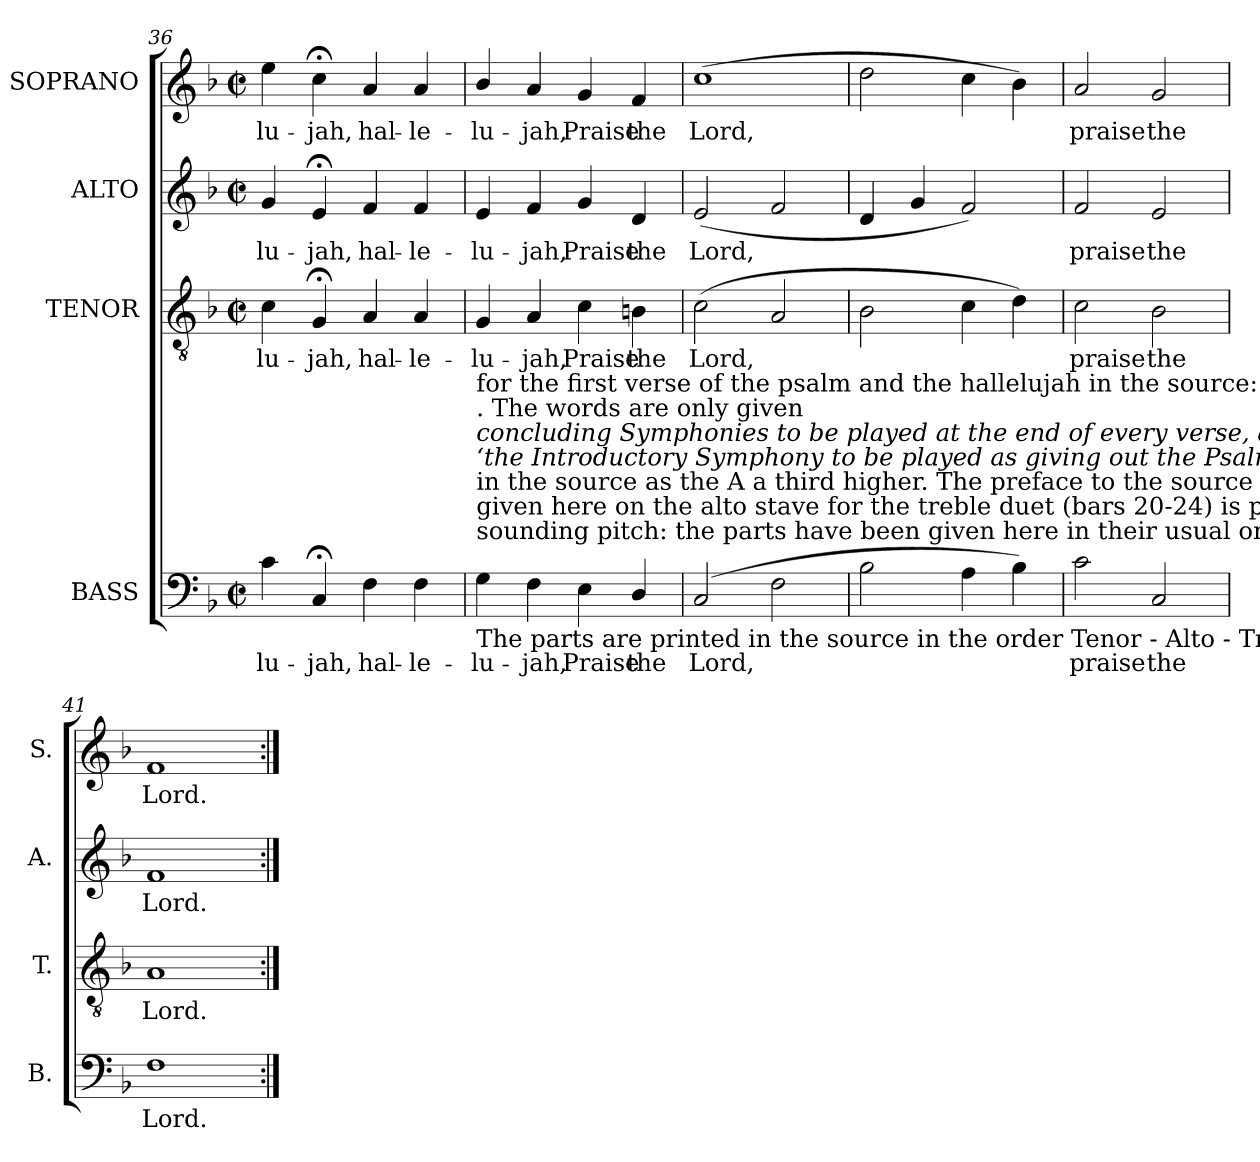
**kern	**text	**kern	**text	**kern	**text	**kern	**text
*part4	*part4	*part3	*part3	*part2	*part2	*part1	*part1
*staff4	*staff4	*staff3	*staff3	*staff2	*staff2	*staff1	*staff1
*I"BASS	*	*I"TENOR	*	*I"ALTO	*	*I"SOPRANO	*
*I'B.	*	*I'T.	*	*I'A.	*	*I'S.	*
*clefF4	*	*clefGv2	*	*clefG2	*	*clefG2	*
*	*	*ITrd7c12	*	*	*	*	*
*k[b-]	*	*k[b-]	*	*k[b-]	*	*k[b-]	*
*F:	*	*F:	*	*F:	*	*F:	*
*M2/2	*	*M2/2	*	*M2/2	*	*M2/2	*
*met(c|)	*	*met(c|)	*	*met(c|)	*	*met(c|)	*
=36	=36	=36	=36	=36	=36	=36	=36
!	!LO:LY:b:color=#000000	!	!	!	!	!	!
!	!	!	!LO:LY:b:color=#000000	!	!	!	!
!	!	!	!	!	!LO:LY:b:color=#000000	!	!
!	!	!	!	!	!	!	!LO:LY:b:color=#000000
4ci\	-lu-	4Ci\	-lu-	4gi/	-lu-	4eei\	-lu-
!	!LO:LY:b:color=#000000	!	!	!	!	!	!
!	!	!	!LO:LY:b:color=#000000	!	!	!	!
!	!	!	!	!	!LO:LY:b:color=#000000	!	!
!	!	!	!	!	!	!	!LO:LY:b:color=#000000
4C;i/	-jah,	4GG;i/	-jah,	4e;i/	-jah,	4cc;i\	-jah,
!	!LO:LY:b:color=#000000	!	!	!	!	!	!
!	!	!	!LO:LY:b:color=#000000	!	!	!	!
!	!	!	!	!	!LO:LY:b:color=#000000	!	!
!	!	!	!	!	!	!	!LO:LY:b:color=#000000
4Fi\	hal-	4AAi/	hal-	4fi/	hal-	4ai/	hal-
!	!LO:LY:b:color=#000000	!	!	!	!	!	!
!	!	!	!LO:LY:b:color=#000000	!	!	!	!
!	!	!	!	!	!LO:LY:b:color=#000000	!	!
!	!	!	!	!	!	!	!LO:LY:b:color=#000000
4Fi\	-le-	4AAi/	-le-	4fi/	-le-	4ai/	-le-
!!LO:LB:g=z
=37	=37	=37	=37	=37	=37	=37	=37
!	!LO:LY:b:color=#000000	!	!	!	!	!	!
!	!	!	!LO:LY:b:color=#000000	!	!	!	!
!	!	!	!	!	!LO:LY:b:color=#000000	!	!
!LO:TX:b:t=The parts are printed in the source in the order Tenor - Alto - Treble (air) - Bass, with the Alto and Tenor in the the treble clef an octave above	!	!	!	!	!	!	!
!LO:TX:t=sounding pitch&colon; the parts have been given here in their usual order, clef and octave, and figuring of the bass part has been omitted. The part	!	!	!	!	!	!	!
!LO:TX:t=given here on the alto stave for the treble duet (bars 20-24) is printed on the source in the tenor part. The bass F in the concluding bar is printed	!	!	!	!	!	!	!
!LO:TX:t=in the source as the A a third higher. The preface to the source indicates	!	!	!	!	!	!	!
!LO:TX:i:t=‘the Introductory Symphony to be played as giving out the Psalms; The	!	!	!	!	!	!	!
!LO:TX:i:t=concluding Symphonies to be played at the end of every verse, and the Hallelujahs to be sung at the end of Psalm’	!	!	!	!	!	!	!
!LO:TX:t=. The words are only given	!	!	!	!	!	!	!
!LO:TX:t=for the first verse of the psalm and the hallelujah in the source&colon; two further stanzas have been added editorially here.	!	!	!	!	!	!	!
!	!	!	!	!	!	!	!LO:LY:b:color=#000000
4Gi\	-lu-	4GGi/	-lu-	4ei/	-lu-	4b-i/	-lu-
!	!LO:LY:b:color=#000000	!	!	!	!	!	!
!	!	!	!LO:LY:b:color=#000000	!	!	!	!
!	!	!	!	!	!LO:LY:b:color=#000000	!	!
!	!	!	!	!	!	!	!LO:LY:b:color=#000000
4Fi\	-jah,	4AAi/	-jah,	4fi/	-jah,	4ai/	-jah,
!	!LO:LY:b:color=#000000	!	!	!	!	!	!
!	!	!	!LO:LY:b:color=#000000	!	!	!	!
!	!	!	!	!	!LO:LY:b:color=#000000	!	!
!	!	!	!	!	!	!	!LO:LY:b:color=#000000
4Ei\	Praise	4Ci\	Praise	4gi/	Praise	4gi/	Praise
!	!LO:LY:b:color=#000000	!	!	!	!	!	!
!	!	!	!LO:LY:b:color=#000000	!	!	!	!
!	!	!	!	!	!LO:LY:b:color=#000000	!	!
!	!	!	!	!	!	!	!LO:LY:b:color=#000000
4Di/	the	4BBni\	the	4di/	the	4fi/	the
=38	=38	=38	=38	=38	=38	=38	=38
!	!LO:LY:b:color=#000000	!	!	!	!	!	!
!	!	!	!LO:LY:b:color=#000000	!	!	!	!
!	!	!	!	!	!LO:LY:b:color=#000000	!	!
!	!	!	!	!	!	!	!LO:LY:b:color=#000000
(2Ci/	Lord,	(2Ci\	Lord,	(2ei/	Lord,	(1cci	Lord,
2Fi\	.	2AAi/	.	2fi/	.	.	.
=39	=39	=39	=39	=39	=39	=39	=39
2B-i\	.	2BB-i\	.	4di/	.	2ddi\	.
.	.	.	.	4gi/	.	.	.
4Ai\	.	4Ci\	.	2fi/)	.	4cci\	.
4B-i\)	.	4Di\)	.	.	.	4b-i\)	.
=40	=40	=40	=40	=40	=40	=40	=40
!	!LO:LY:b:color=#000000	!	!	!	!	!	!
!	!	!	!LO:LY:b:color=#000000	!	!	!	!
!	!	!	!	!	!LO:LY:b:color=#000000	!	!
!	!	!	!	!	!	!	!LO:LY:b:color=#000000
2ci\	praise	2Ci\	praise	2fi/	praise	2ai/	praise
!	!LO:LY:b:color=#000000	!	!	!	!	!	!
!	!	!	!LO:LY:b:color=#000000	!	!	!	!
!	!	!	!	!	!LO:LY:b:color=#000000	!	!
!	!	!	!	!	!	!	!LO:LY:b:color=#000000
2Ci/	the	2BB-i\	the	2ei/	the	2gi/	the
=41	=41	=41	=41	=41	=41	=41	=41
!	!LO:LY:b:color=#000000	!	!	!	!	!	!
!	!	!	!LO:LY:b:color=#000000	!	!	!	!
!	!	!	!	!	!LO:LY:b:color=#000000	!	!
!	!	!	!	!	!	!	!LO:LY:b:color=#000000
1Fi	Lord.	1AAi	Lord.	1fi	Lord.	1fi	Lord.
=:|!	=:|!	=:|!	=:|!	=:|!	=:|!	=:|!	=:|!
*-	*-	*-	*-	*-	*-	*-	*-
